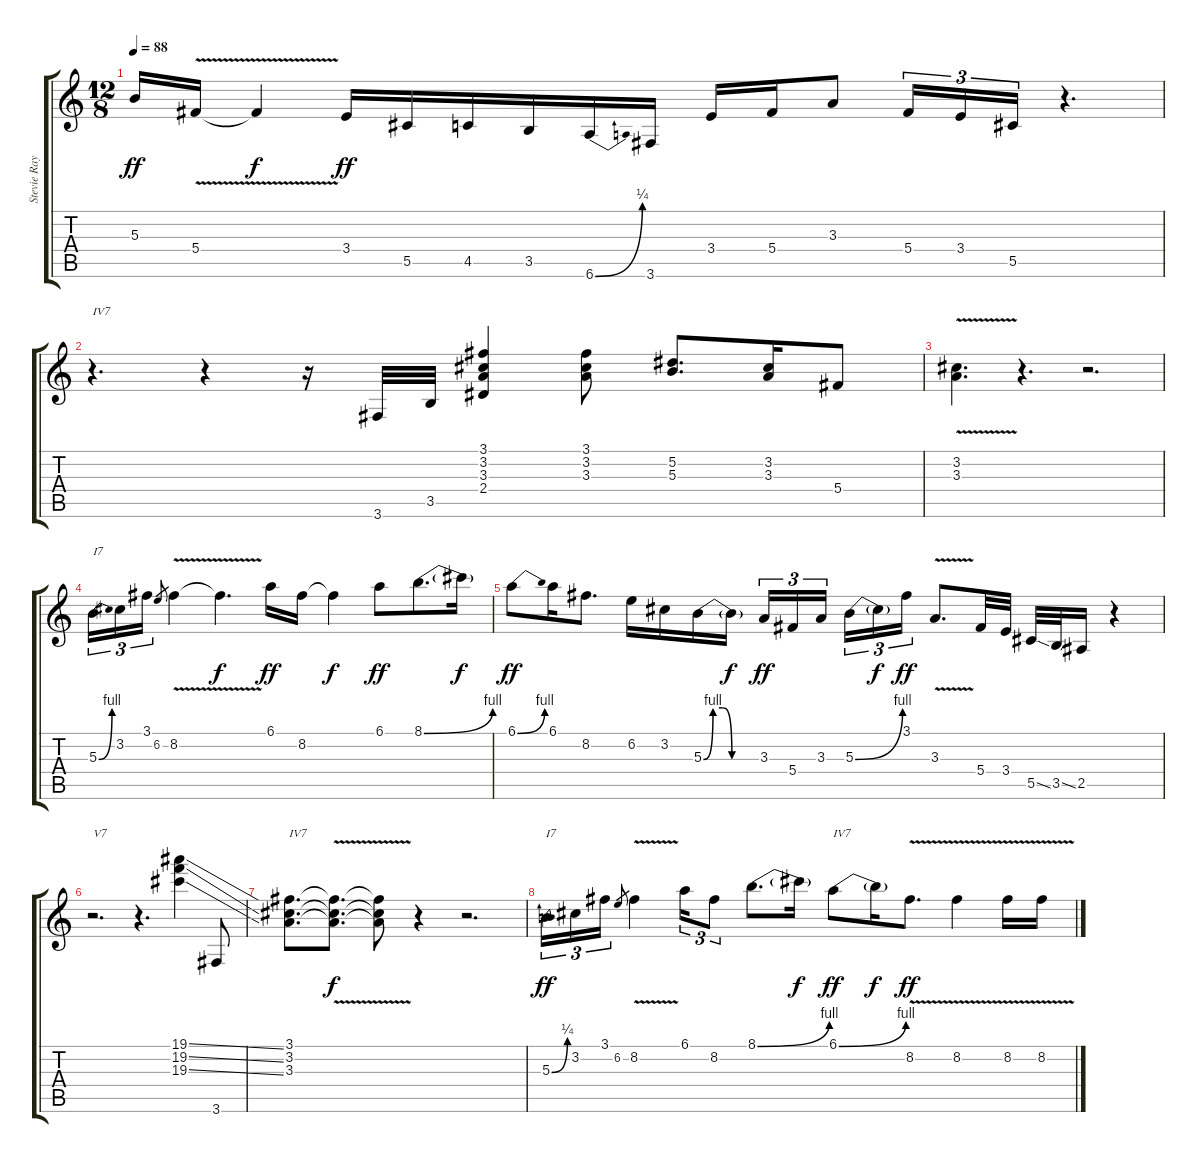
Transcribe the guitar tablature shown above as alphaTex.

\track ("Stevie Ray Vaughan" "Stevie Ray") {instrument electricguitarjazz}
\staff {score tabs}
\tuning (Eb4 Bb3 Gb3 Db3 Ab2 Eb2) {hide}
\ts (12 8)
\tempo 88
\clef g2
\ks c
5.3.16{dy ff} 5.4{v}.16 5.4{t}.4{dy f} 3.4.16{dy ff} 5.5.16 4.5.16 3.5.16 6.6{be (bend 0 0 60 1)}.16 3.6.16 3.4.16 5.4.16 3.3.8 5.4.16{tu (3 2)} 3.4.16{tu (3 2)} 5.5.16{tu (3 2)} r.4{d} |
r.4{d txt "IV7"} r.4 r.16 3.6.32 3.5.32 (3.1 3.2 3.3 2.4).4 (3.1 3.2 3.3).8 (5.2 5.3).8{d} (3.2 3.3).16 5.4.8 |
(3.2{v} 3.3{v}).4{d} r.4{d} r.2{d} |
5.3{be (bend 0 0 60 4)}.16{tu (3 2) txt "I7"} 3.2.16{tu (3 2)} 3.1.16{tu (3 2)} 6.2.8{gr} 8.2{v}.4 8.2{t}.4{d dy f} 6.1.16{dy ff} 8.2.16 8.2{t}.4{dy f} 6.1.8{dy ff} 8.1{be (bend 0 0 60 4)}.8{d} 8.1{t}.16{dy f} |
6.1{be (bend 0 0 60 4)}.8{dy ff} 6.1.16 8.2.8{d} 6.2.16 3.2.16 5.3{be (custom 0 0 10 4 20 4 30 0 60 0)}.16 5.3{t}.16{dy f beam splitsecondary} 3.3.16{tu (3 2) dy ff} 5.4.16{tu (3 2)} 3.3.16{tu (3 2)} 5.3{be (bend 0 0 60 4)}.16{tu (3 2)} 5.3{t}.16{tu (3 2) dy f} 3.1.16{tu (3 2) dy ff} 3.3{v}.8{d} 5.4.32 3.4.32 5.5{ss}.32 3.5{ss}.32 2.5.16 r.4 |
r.2{d txt "V7"} r.4{d} (19.1{ss} 19.2{ss} 19.3{ss}).4 3.6.8 |
(3.1 3.2 3.3).8{d txt "IV7"} (3.1{v t} 3.2{v t} 3.3{t}).8{d dy f} (3.1{v t} 3.2{v t} 3.3{t}).8 r.4 r.2{d} |
5.3{be (bend 0 0 60 1)}.16{tu (3 2) txt "I7" dy ff} 3.2.16{tu (3 2)} 3.1.16{tu (3 2)} 6.2.8{gr} 8.2{v}.4 6.1.16{tu (3 2)} 8.2.8{tu (3 2)} 8.1{be (bend 0 0 60 4)}.8{d} 8.1{t}.16{dy f} 6.1{be (bend 0 0 60 4)}.8{txt "IV7" dy ff} 6.1{t}.16{dy f} 8.2{v}.8{d dy ff} 8.2{v}.4 8.2{v}.16 8.2{v}.16
